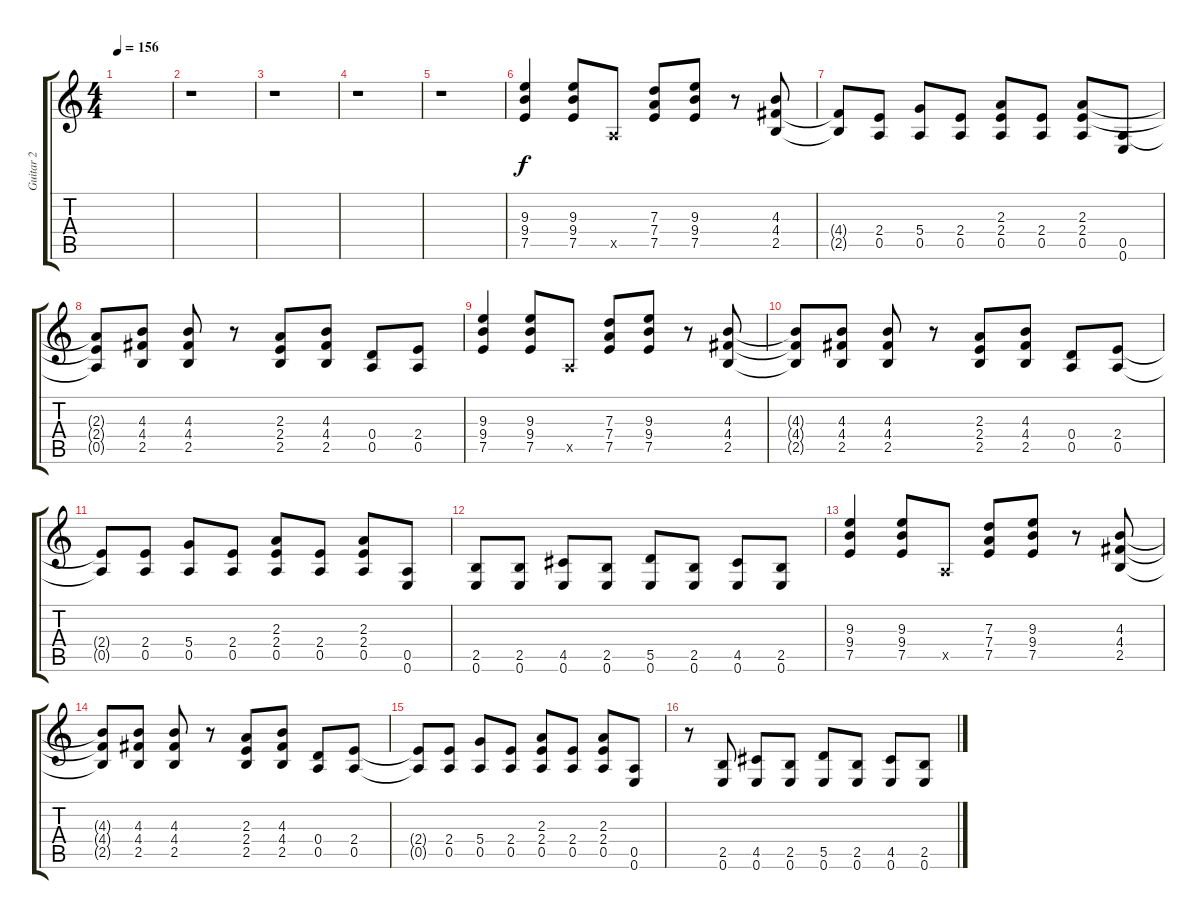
\track ("Guitar 2" "Guitar 2") {instrument overdrivenguitar}
\staff {score tabs}
\tuning (E4 B3 G3 D3 A2 E2) {hide}
\ts (4 4)
\tempo 156
\clef g2
\ks c
|
r.1 |
r.1 |
r.1 |
r.1 |
(9.3 9.4 7.5).4 (9.3 9.4 7.5).8 0.5{x}.8 (7.3 7.4 7.5).8 (9.3 9.4 7.5).8 r.8 (4.3 4.4 2.5).8 |
(4.4{t} 2.5{t}).8 (2.4 0.5).8 (5.4 0.5).8 (2.4 0.5).8 (2.3 2.4 0.5).8 (2.4 0.5).8 (2.3 2.4 0.5).8 (0.5 0.6).8 |
(2.3{t} 2.4{t} 0.5{t}).8 (4.3 4.4 2.5).8 (4.3 4.4 2.5).8 r.8 (2.3 2.4 2.5).8 (4.3 4.4 2.5).8 (0.4 0.5).8 (2.4 0.5).8 |
(9.3 9.4 7.5).4 (9.3 9.4 7.5).8 0.5{x}.8 (7.3 7.4 7.5).8 (9.3 9.4 7.5).8 r.8 (4.3 4.4 2.5).8 |
(4.3{t} 4.4{t} 2.5{t}).8 (4.3 4.4 2.5).8 (4.3 4.4 2.5).8 r.8 (2.3 2.4 2.5).8 (4.3 4.4 2.5).8 (0.4 0.5).8 (2.4 0.5).8 |
(2.4{t} 0.5{t}).8 (2.4 0.5).8 (5.4 0.5).8 (2.4 0.5).8 (2.3 2.4 0.5).8 (2.4 0.5).8 (2.3 2.4 0.5).8 (0.5 0.6).8 |
(2.5 0.6).8 (2.5 0.6).8 (4.5 0.6).8 (2.5 0.6).8 (5.5 0.6).8 (2.5 0.6).8 (4.5 0.6).8 (2.5 0.6).8 |
(9.3 9.4 7.5).4 (9.3 9.4 7.5).8 0.5{x}.8 (7.3 7.4 7.5).8 (9.3 9.4 7.5).8 r.8 (4.3 4.4 2.5).8 |
(4.3{t} 4.4{t} 2.5{t}).8 (4.3 4.4 2.5).8 (4.3 4.4 2.5).8 r.8 (2.3 2.4 2.5).8 (4.3 4.4 2.5).8 (0.4 0.5).8 (2.4 0.5).8 |
(2.4{t} 0.5{t}).8 (2.4 0.5).8 (5.4 0.5).8 (2.4 0.5).8 (2.3 2.4 0.5).8 (2.4 0.5).8 (2.3 2.4 0.5).8 (0.5 0.6).8 |
r.8 (2.5 0.6).8 (4.5 0.6).8 (2.5 0.6).8 (5.5 0.6).8 (2.5 0.6).8 (4.5 0.6).8 (2.5 0.6).8
